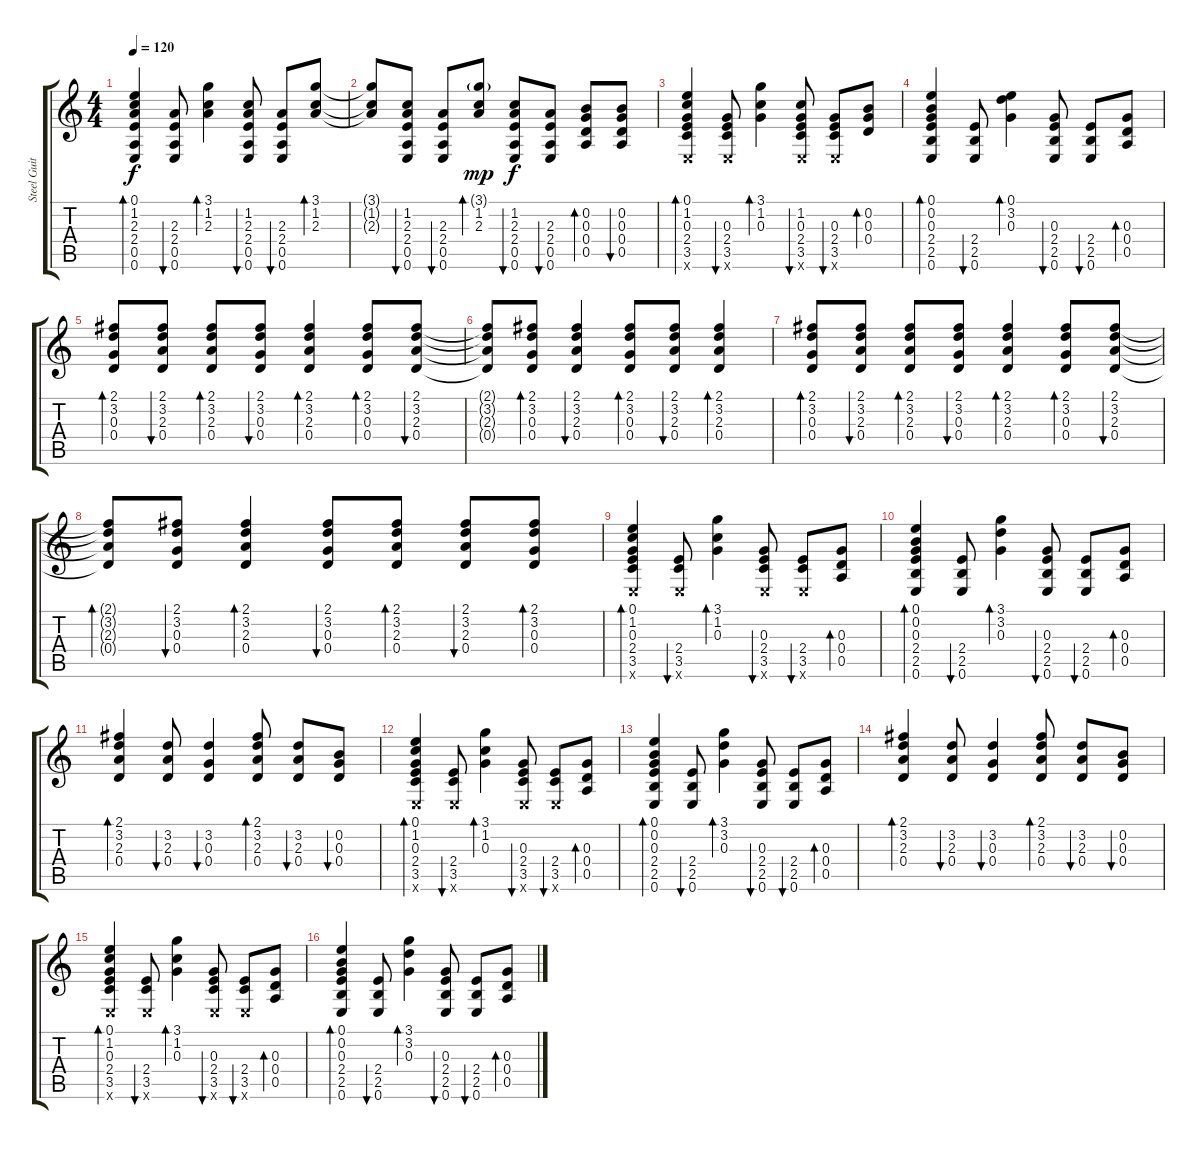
\track ("Steel Guitar (Right)" "Steel Guit") {instrument acousticguitarsteel}
\staff {score tabs}
\tuning (E4 B3 G3 D3 A2 E2) {hide}
\ts (4 4)
\tempo 120
\clef g2
\ks c
(0.1 1.2 2.3 2.4 0.5 0.6).4{bd 60 dy f} (2.3 2.4 0.5 0.6).8{bu 60} (3.1 1.2 2.3).4{bd 60} (1.2 2.3 2.4 0.5 0.6).8{bu 60} (2.3 2.4 0.5 0.6).8{bu 60} (3.1 1.2 2.3).8{bd 60} |
(3.1{t} 1.2{t} 2.3{t}).8 (1.2 2.3 2.4 0.5 0.6).8{bu 60} (2.3 2.4 0.5 0.6).8{bu 60} (3.1{g} 1.2 2.3).8{bd 60 dy mp} (1.2 2.3 2.4 0.5 0.6).8{bu 60 dy f} (2.3 2.4 0.5 0.6).8{bu 60} (0.2 0.3 0.4 0.5).8{bd 60} (0.2 0.3 0.4 0.5).8{bu 60} |
(0.1 1.2 0.3 2.4 3.5 0.6{x}).4{bd 60} (0.3 2.4 3.5 0.6{x}).8{bu 60} (3.1 1.2 0.3).4{bd 60} (1.2 0.3 2.4 3.5 0.6{x}).8{bu 60} (0.3 2.4 3.5 0.6{x}).8{bu 60} (0.2 0.3 0.4).8{bd 60} |
(0.1 0.2 0.3 2.4 2.5 0.6).4{bd 60} (2.4 2.5 0.6).8{bu 60} (0.1 3.2 0.3).4{bd 60} (0.3 2.4 2.5 0.6).8{bu 60} (2.4 2.5 0.6).8{bu 60} (0.3 0.4 0.5).8{bd 60} |
(2.1 3.2 0.3 0.4).8{bd 60} (2.1 3.2 2.3 0.4).8{bu 60} (2.1 3.2 2.3 0.4).8{bd 60} (2.1 3.2 0.3 0.4).8{bu 60} (2.1 3.2 2.3 0.4).4{bd 60} (2.1 3.2 0.3 0.4).8{bd 60} (2.1 3.2 2.3 0.4).8{bu 60} |
(2.1{t} 3.2{t} 2.3{t} 0.4{t}).8 (2.1 3.2 0.3 0.4).8{bd 60} (2.1 3.2 2.3 0.4).4{bu 60} (2.1 3.2 0.3 0.4).8{bd 60} (2.1 3.2 2.3 0.4).8{bu 60} (2.1 3.2 2.3 0.4).4{bd 60} |
(2.1 3.2 0.3 0.4).8{bd 60} (2.1 3.2 2.3 0.4).8{bu 60} (2.1 3.2 2.3 0.4).8{bd 60} (2.1 3.2 0.3 0.4).8{bu 60} (2.1 3.2 2.3 0.4).4{bd 60} (2.1 3.2 0.3 0.4).8{bd 60} (2.1 3.2 2.3 0.4).8{bu 60} |
(2.1{t} 3.2{t} 2.3{t} 0.4{t}).8{bd 60} (2.1 3.2 0.3 0.4).8{bu 60} (2.1 3.2 2.3 0.4).4{bd 60} (2.1 3.2 0.3 0.4).8{bu 60} (2.1 3.2 2.3 0.4).8{bd 60} (2.1 3.2 2.3 0.4).8{bu 60} (2.1 3.2 0.3 0.4).8{bd 60} |
(0.1 1.2 0.3 2.4 3.5 0.6{x}).4{bd 60} (2.4 3.5 0.6{x}).8{bu 60} (3.1 1.2 0.3).4{bd 60} (0.3 2.4 3.5 0.6{x}).8{bu 60} (2.4 3.5 0.6{x}).8{bu 60} (0.3 0.4 0.5).8{bd 60} |
(0.1 0.2 0.3 2.4 2.5 0.6).4{bd 60} (2.4 2.5 0.6).8{bu 60} (3.1 3.2 0.3).4{bd 60} (0.3 2.4 2.5 0.6).8{bu 60} (2.4 2.5 0.6).8{bu 60} (0.3 0.4 0.5).8{bd 60} |
(2.1 3.2 2.3 0.4).4{bd 60} (3.2 2.3 0.4).8{bu 60} (3.2 0.3 0.4).4{bu 60} (2.1 3.2 2.3 0.4).8{bd 60} (3.2 2.3 0.4).8{bu 60} (0.2 0.3 0.4).8{bu 60} |
(0.1 1.2 0.3 2.4 3.5 0.6{x}).4{bd 60} (2.4 3.5 0.6{x}).8{bu 60} (3.1 1.2 0.3).4{bd 60} (0.3 2.4 3.5 0.6{x}).8{bu 60} (2.4 3.5 0.6{x}).8{bu 60} (0.3 0.4 0.5).8{bd 60} |
(0.1 0.2 0.3 2.4 2.5 0.6).4{bd 60} (2.4 2.5 0.6).8{bu 60} (3.1 3.2 0.3).4{bd 60} (0.3 2.4 2.5 0.6).8{bu 60} (2.4 2.5 0.6).8{bu 60} (0.3 0.4 0.5).8{bd 60} |
(2.1 3.2 2.3 0.4).4{bd 60} (3.2 2.3 0.4).8{bu 60} (3.2 0.3 0.4).4{bu 60} (2.1 3.2 2.3 0.4).8{bd 60} (3.2 2.3 0.4).8{bu 60} (0.2 0.3 0.4).8{bu 60} |
(0.1 1.2 0.3 2.4 3.5 0.6{x}).4{bd 60} (2.4 3.5 0.6{x}).8{bu 60} (3.1 1.2 0.3).4{bd 60} (0.3 2.4 3.5 0.6{x}).8{bu 60} (2.4 3.5 0.6{x}).8{bu 60} (0.3 0.4 0.5).8{bd 60} |
(0.1 0.2 0.3 2.4 2.5 0.6).4{bd 60} (2.4 2.5 0.6).8{bu 60} (3.1 3.2 0.3).4{bd 60} (0.3 2.4 2.5 0.6).8{bu 60} (2.4 2.5 0.6).8{bu 60} (0.3 0.4 0.5).8{bd 60}
